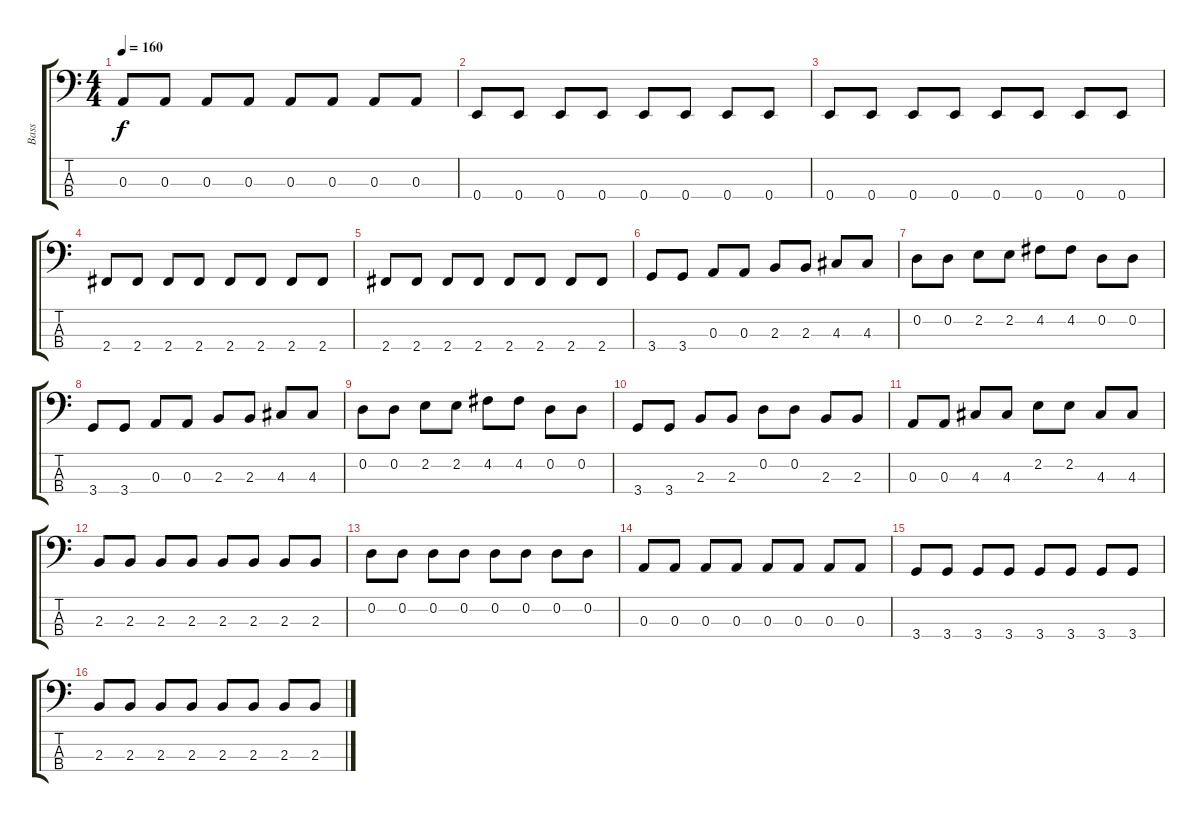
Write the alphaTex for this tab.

\track ("Bass                " "Bass      ") {instrument electricbassfinger}
\staff {score tabs}
\tuning (G2 D2 A1 E1) {hide}
\ts (4 4)
\tempo 160
\clef f4
\ks c
0.3.8{dy f} 0.3.8 0.3.8 0.3.8 0.3.8 0.3.8 0.3.8 0.3.8 |
0.4.8 0.4.8 0.4.8 0.4.8 0.4.8 0.4.8 0.4.8 0.4.8 |
0.4.8 0.4.8 0.4.8 0.4.8 0.4.8 0.4.8 0.4.8 0.4.8 |
2.4.8 2.4.8 2.4.8 2.4.8 2.4.8 2.4.8 2.4.8 2.4.8 |
2.4.8 2.4.8 2.4.8 2.4.8 2.4.8 2.4.8 2.4.8 2.4.8 |
3.4.8 3.4.8 0.3.8 0.3.8 2.3.8 2.3.8 4.3.8 4.3.8 |
0.2.8 0.2.8 2.2.8 2.2.8 4.2.8 4.2.8 0.2.8 0.2.8 |
3.4.8 3.4.8 0.3.8 0.3.8 2.3.8 2.3.8 4.3.8 4.3.8 |
0.2.8 0.2.8 2.2.8 2.2.8 4.2.8 4.2.8 0.2.8 0.2.8 |
3.4.8 3.4.8 2.3.8 2.3.8 0.2.8 0.2.8 2.3.8 2.3.8 |
0.3.8 0.3.8 4.3.8 4.3.8 2.2.8 2.2.8 4.3.8 4.3.8 |
2.3.8 2.3.8 2.3.8 2.3.8 2.3.8 2.3.8 2.3.8 2.3.8 |
0.2.8 0.2.8 0.2.8 0.2.8 0.2.8 0.2.8 0.2.8 0.2.8 |
0.3.8 0.3.8 0.3.8 0.3.8 0.3.8 0.3.8 0.3.8 0.3.8 |
3.4.8 3.4.8 3.4.8 3.4.8 3.4.8 3.4.8 3.4.8 3.4.8 |
2.3.8 2.3.8 2.3.8 2.3.8 2.3.8 2.3.8 2.3.8 2.3.8
